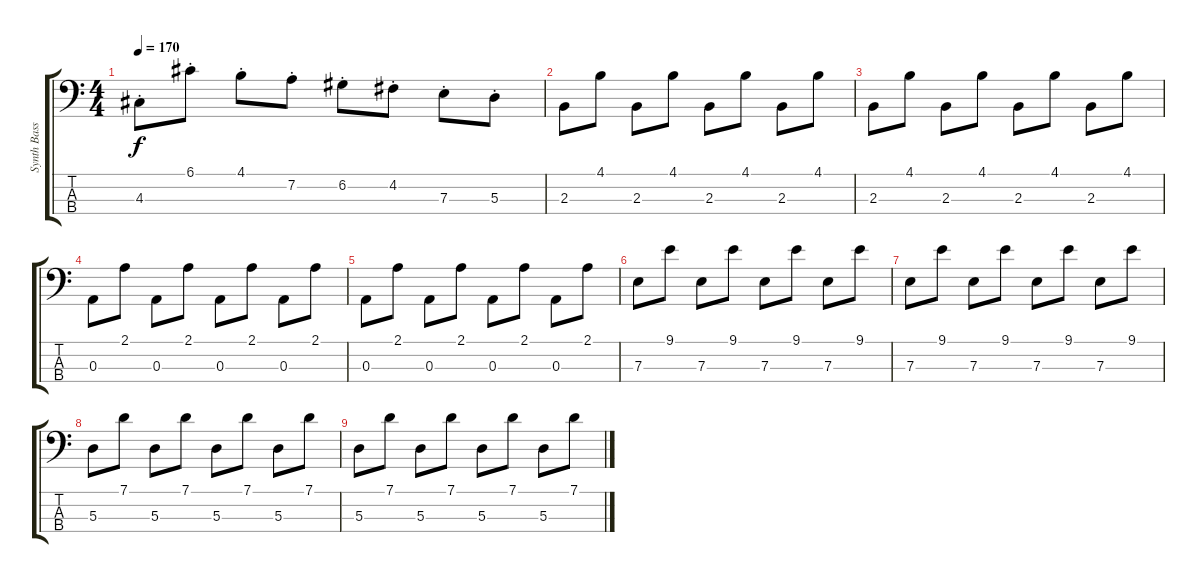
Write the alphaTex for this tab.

\track ("Synth Bass" "Synth Bass") {instrument synthbass1}
\staff {score tabs}
\tuning (G2 D2 A1 D1) {hide}
\ts (4 4)
\tempo 170
\clef f4
\ks c
4.3{st}.8{dy f} 6.1{st}.8 4.1{st}.8 7.2{st}.8 6.2{st}.8 4.2{st}.8 7.3{st}.8 5.3{st}.8 |
2.3.8 4.1.8 2.3.8 4.1.8 2.3.8 4.1.8 2.3.8 4.1.8 |
2.3.8 4.1.8 2.3.8 4.1.8 2.3.8 4.1.8 2.3.8 4.1.8 |
0.3.8 2.1.8 0.3.8 2.1.8 0.3.8 2.1.8 0.3.8 2.1.8 |
0.3.8 2.1.8 0.3.8 2.1.8 0.3.8 2.1.8 0.3.8 2.1.8 |
7.3.8 9.1.8 7.3.8 9.1.8 7.3.8 9.1.8 7.3.8 9.1.8 |
7.3.8 9.1.8 7.3.8 9.1.8 7.3.8 9.1.8 7.3.8 9.1.8 |
5.3.8 7.1.8 5.3.8 7.1.8 5.3.8 7.1.8 5.3.8 7.1.8 |
5.3.8 7.1.8 5.3.8 7.1.8 5.3.8 7.1.8 5.3.8 7.1.8
